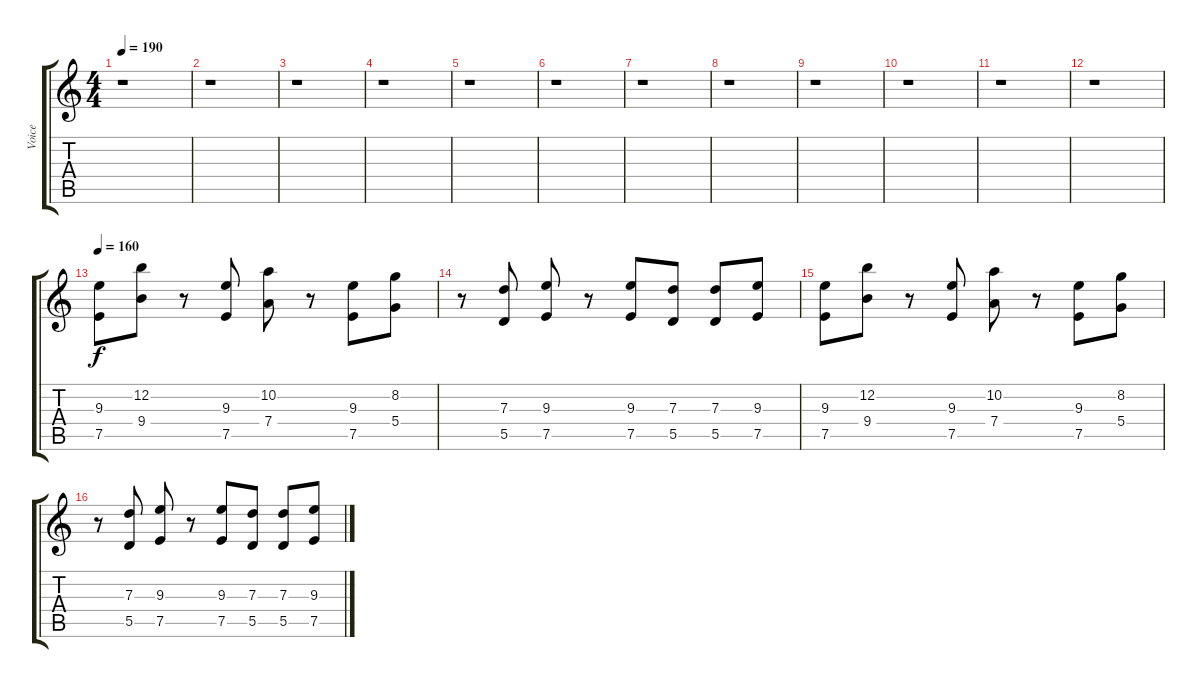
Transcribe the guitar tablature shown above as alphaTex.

\track ("Voice" "Voice") {instrument contrabass}
\staff {score tabs}
\tuning (E4 B3 G3 D3 A2 E2) {hide}
\ts (4 4)
\tempo 190
\clef g2
\ks c
r.1{dy f} |
r.1 |
r.1 |
r.1 |
r.1 |
r.1 |
r.1 |
r.1 |
r.1 |
r.1 |
r.1 |
r.1 |
\tempo 160
(9.3 7.5).8 (12.2 9.4).8 r.8 (9.3 7.5).8 (10.2 7.4).8 r.8 (9.3 7.5).8 (8.2 5.4).8 |
r.8 (7.3 5.5).8 (9.3 7.5).8 r.8 (9.3 7.5).8 (7.3 5.5).8 (7.3 5.5).8 (9.3 7.5).8 |
(9.3 7.5).8 (12.2 9.4).8 r.8 (9.3 7.5).8 (10.2 7.4).8 r.8 (9.3 7.5).8 (8.2 5.4).8 |
r.8 (7.3 5.5).8 (9.3 7.5).8 r.8 (9.3 7.5).8 (7.3 5.5).8 (7.3 5.5).8 (9.3 7.5).8
